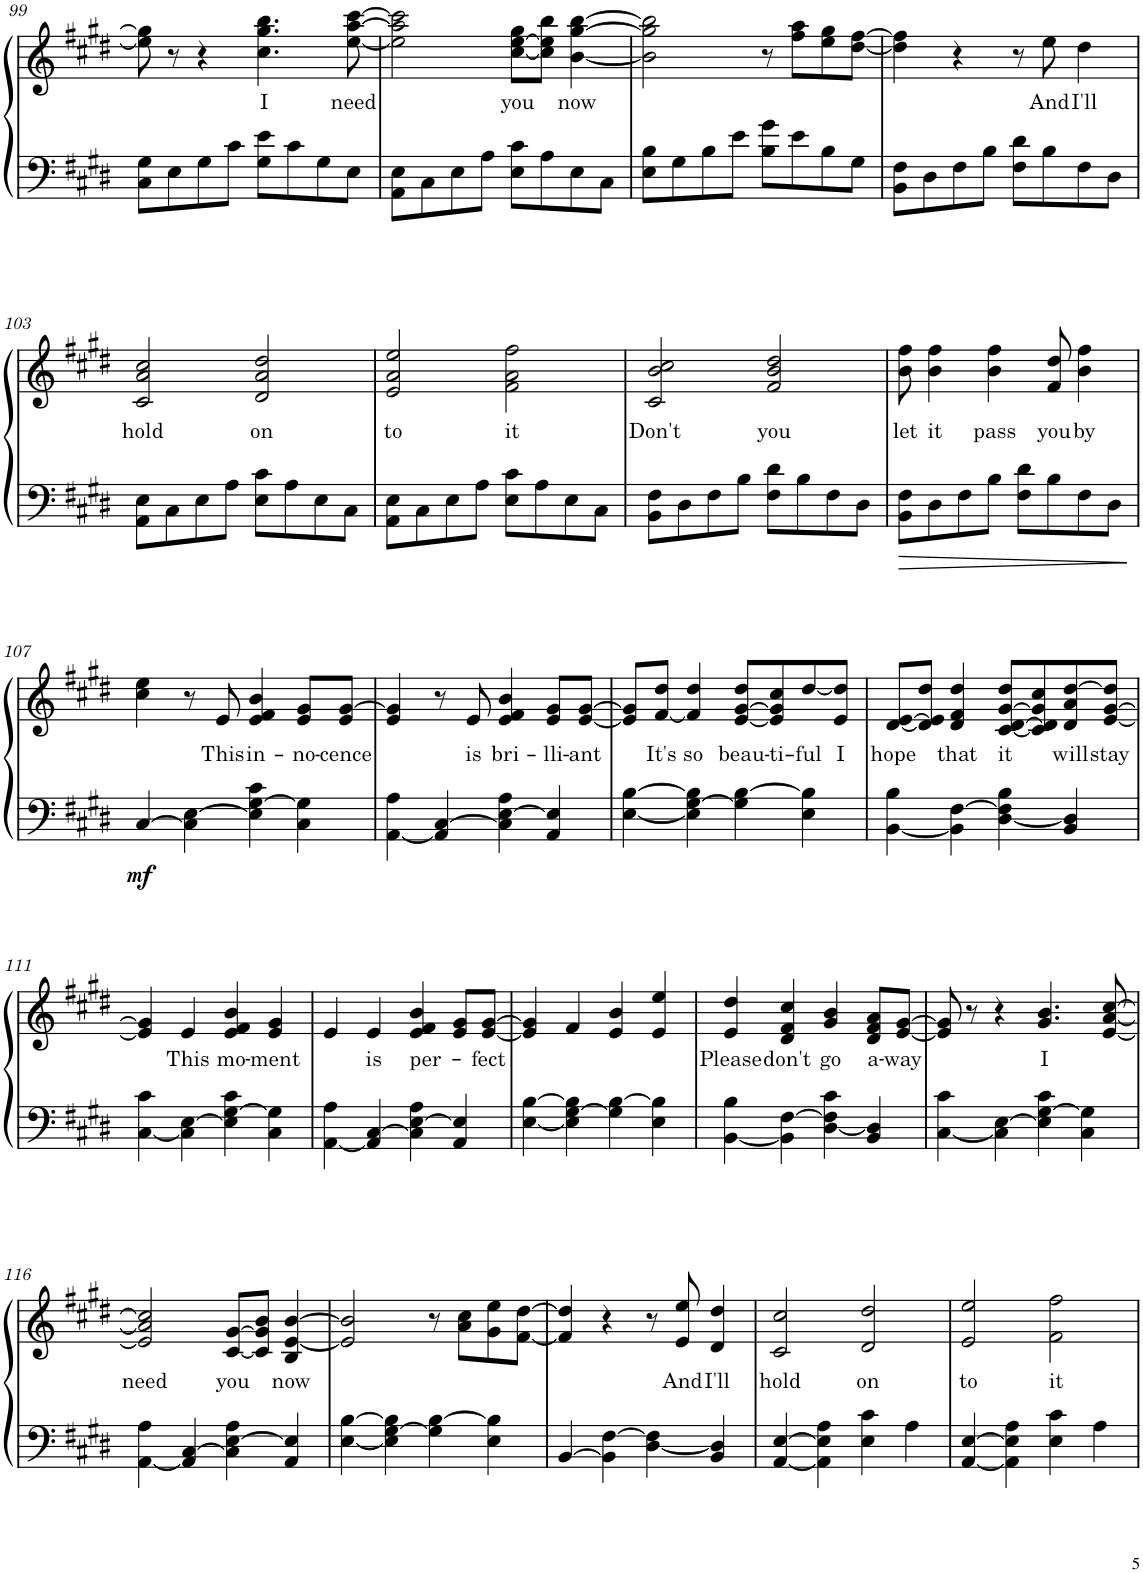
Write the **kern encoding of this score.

**kern	**kern	**text	**dynam
*part1	*part1	*part1	*part1
*staff2	*staff1	*staff1	*staff1/2
*I"Piano	*	*	*
*I'Pno.	*	*	*
!!LO:PB:g=z
*clefF4	*clefG2	*	*
*k[f#c#g#d#]	*k[f#c#g#d#]	*	*
*M4/4	*M4/4	*	*
=99	=99	=99	=99
8C#\ 8G#\L	8ee\] 8gg#\]	.	.
8E\	8r	.	.
8G#\	4r	.	.
8c#\J	.	.	.
!	!	!LO:LY:b	!
8G#\ 8e\L	4.cc#\ 4.gg#\ 4.bb\	I	.
8c#\	.	.	.
8G#\	.	.	.
!	!	!LO:LY:b	!
8E\J	[8ee\ [8aa\ [8ccc#\	need	.
=100	=100	=100	=100
8AA\ 8E\L	2ee\] 2aa\] 2ccc#\]	.	.
8C#\	.	.	.
8E\	.	.	.
8A\J	.	.	.
!	!	!LO:LY:b	!
8E\ 8c#\L	[8cc#\ [8ee\ 8gg#\L	you	.
8A\	8cc#\] 8ee\] 8bb\J	.	.
!	!	!LO:LY:b	!
8E\	[4b\ [4gg#\ [4bb\	now	.
8C#\J	.	.	.
=101	=101	=101	=101
8E\ 8B\L	2b\] 2gg#\] 2bb\]	.	.
8G#\	.	.	.
8B\	.	.	.
8e\J	.	.	.
8B\ 8g#\L	8r	.	.
8e\	8ff#\ 8aa\L	.	.
8B\	8ee\ 8gg#\	.	.
8G#\J	[8dd#\ [8ff#\J	.	.
=102	=102	=102	=102
8BB\ 8F#\L	4dd#\] 4ff#\]	.	.
8D#\	.	.	.
8F#\	4r	.	.
8B\J	.	.	.
8F#\ 8d#\L	8r	.	.
!	!	!LO:LY:b	!
8B\	8ee\	And	.
!	!	!LO:LY:b	!
8F#\	4dd#\	I'll	.
8D#\J	.	.	.
!!LO:LB:g=z
=103	=103	=103	=103
!	!	!LO:LY:b	!
8AA\ 8E\L	2c#/ 2a/ 2cc#/	hold	.
8C#\	.	.	.
8E\	.	.	.
8A\J	.	.	.
!	!	!LO:LY:b	!
8E\ 8c#\L	2d#/ 2a/ 2dd#/	on	.
8A\	.	.	.
8E\	.	.	.
8C#\J	.	.	.
=104	=104	=104	=104
!	!	!LO:LY:b	!
8AA\ 8E\L	2e/ 2a/ 2ee/	to	.
8C#\	.	.	.
8E\	.	.	.
8A\J	.	.	.
!	!	!LO:LY:b	!
8E\ 8c#\L	2f#\ 2a\ 2ff#\	it	.
8A\	.	.	.
8E\	.	.	.
8C#\J	.	.	.
=105	=105	=105	=105
!	!	!LO:LY:b	!
8BB\ 8F#\L	2c#/ 2b/ 2cc#/	Don't	.
8D#\	.	.	.
8F#\	.	.	.
8B\J	.	.	.
!	!	!LO:LY:b	!
8F#\ 8d#\L	2f#/ 2b/ 2dd#/	you	.
8B\	.	.	.
8F#\	.	.	.
8D#\J	.	.	.
=106	=106	=106	=106
!	!	!LO:LY:b	!
8BB\ 8F#\L	8b\ 8ff#\	let	.
!	!	!LO:LY:b	!
8D#\	4b\ 4ff#\	it	.
8F#\	.	.	.
!	!	!LO:LY:b	!
8B\J	4b\ 4ff#\	pass	.
8F#\ 8d#\L	.	.	.
!	!	!LO:LY:b	!
8B\	8f#/ 8dd#/	you	.
!	!	!LO:LY:b	!
8F#\	4b\ 4ff#\	by	.
8D#\J	.	.	.
!!LO:LB:g=z
=107	=107	=107	=107
!	!	!	!LO:DY:b=2
[4C#/	4cc#\ 4ee\	.	mf
4C#\] [4E\	8r	.	.
!	!	!LO:LY:b	!
.	8e/	This	.
!	!	!LO:LY:b	!
4E\] [4G#\ 4c#\	4e/ 4f#/ 4b/	in-	.
!	!	!LO:LY:b	!
4C#\ 4G#\]	8e/ 8g#/L	-no-	.
!	!	!LO:LY:b	!
.	8e/ [8g#/J	-cence	.
=108	=108	=108	=108
[4AA\ 4A\	4e/ 4g#/]	.	.
4AA/] [4C#/	8r	.	.
!	!	!LO:LY:b	!
.	8e/	is	.
!	!	!LO:LY:b	!
4C#\] [4E\ 4A\	4e/ 4f#/ 4b/	bri-	.
!	!	!LO:LY:b	!
4AA/ 4E/]	8e/ 8g#/L	-lli-	.
!	!	!LO:LY:b	!
.	[8e/ [8g#/J	-ant	.
=109	=109	=109	=109
[4E\ [4B\	8e/] 8g#/]L	.	.
!	!	!LO:LY:b	!
.	[8f#/ 8dd#/J	It's	.
!	!	!LO:LY:b	!
4E\] [4G#\ 4B\]	4f#/] 4dd#/	so	.
!	!	!LO:LY:b	!
4G#\] [4B\	[8e/ [8g#/ 8dd#/L	beau-	.
!	!	!LO:LY:b	!
.	8e/] 8g#/] 8cc#/	-ti-	.
!	!	!LO:LY:b	!
4E\ 4B\]	[8dd#/	-ful	.
!	!	!LO:LY:b	!
.	8e/ 8dd#/]J	I	.
=110	=110	=110	=110
!	!	!LO:LY:b	!
[4BB\ 4B\	[8d#/ [8e/L	hope	.
.	8d#/] 8e/] 8dd#/J	.	.
!	!	!LO:LY:b	!
4BB\] [4F#\	4d#/ 4f#/ 4dd#/	that	.
!	!	!LO:LY:b	!
[4D#\ 4F#\] 4B\	[8c#/ [8d#/ [8g#/ 8dd#/L	it	.
.	8c#/] 8d#/] 8g#/] 8cc#/	.	.
!	!	!LO:LY:b	!
4BB/ 4D#/]	8d#/ 8a/ [8dd#/	will	.
!	!	!LO:LY:b	!
.	[8e/ [8g#/ 8dd#/]J	stay	.
!!LO:LB:g=z
=111	=111	=111	=111
[4C#\ 4c#\	4e/] 4g#/]	.	.
!	!	!LO:LY:b	!
4C#\] [4E\	4e/	This	.
!	!	!LO:LY:b	!
4E\] [4G#\ 4c#\	4e/ 4f#/ 4b/	mo-	.
!	!	!LO:LY:b	!
4C#\ 4G#\]	4e/ 4g#/	-ment	.
=112	=112	=112	=112
[4AA\ 4A\	4e/	.	.
!	!	!LO:LY:b	!
4AA/] [4C#/	4e/	is	.
!	!	!LO:LY:b	!
4C#\] [4E\ 4A\	4e/ 4f#/ 4b/	per-	.
4AA/ 4E/]	8e/ 8g#/L	.	.
!	!	!LO:LY:b	!
.	[8e/ [8g#/J	-fect	.
=113	=113	=113	=113
[4E\ [4B\	4e/] 4g#/]	.	.
4E\] [4G#\ 4B\]	4f#/	.	.
4G#\] [4B\	4e/ 4b/	.	.
4E\ 4B\]	4e/ 4ee/	.	.
=114	=114	=114	=114
!	!	!LO:LY:b	!
[4BB\ 4B\	4e/ 4dd#/	Please	.
!	!	!LO:LY:b	!
4BB\] [4F#\	4d#/ 4f#/ 4cc#/	don't	.
!	!	!LO:LY:b	!
[4D#\ 4F#\] 4c#\	4g#/ 4b/	go	.
!	!	!LO:LY:b	!
4BB/ 4D#/]	8d#/ 8f#/ 8a/L	a-	.
!	!	!LO:LY:b	!
.	[8e/ [8g#/J	-way	.
=115	=115	=115	=115
[4C#\ 4c#\	8e/] 8g#/]	.	.
.	8r	.	.
4C#\] [4E\	4r	.	.
!	!	!LO:LY:b	!
4E\] [4G#\ 4c#\	4.g#/ 4.b/	I	.
4C#\ 4G#\]	.	.	.
.	[8e/ [8a/ [8cc#/	.	.
!!LO:LB:g=z
=116	=116	=116	=116
!	!	!LO:LY:b	!
[4AA\ 4A\	2e/] 2a/] 2cc#/]	need	.
4AA/] [4C#/	.	.	.
!	!	!LO:LY:b	!
4C#\] [4E\ 4A\	[8c#/ [8g#/L	you	.
.	8c#/] 8g#/] 8b/J	.	.
!	!	!LO:LY:b	!
4AA/ 4E/]	4B/ [4e/ [4b/	now	.
=117	=117	=117	=117
[4E\ [4B\	2e/] 2b/]	.	.
4E\] [4G#\ 4B\]	.	.	.
4G#\] [4B\	8r	.	.
.	8a\ 8cc#\L	.	.
4E\ 4B\]	8g#\ 8ee\	.	.
.	[8f#\ [8dd#\J	.	.
=118	=118	=118	=118
[4BB/	4f#/] 4dd#/]	.	.
4BB\] [4F#\	4r	.	.
[4D#\ 4F#\]	8r	.	.
!	!	!LO:LY:b	!
.	8e/ 8ee/	And	.
!	!	!LO:LY:b	!
4BB/ 4D#/]	4d#/ 4dd#/	I'll	.
=119	=119	=119	=119
!	!	!LO:LY:b	!
[4AA/ [4E/	2c#/ 2cc#/	hold	.
4AA\] 4E\] 4A\	.	.	.
!	!	!LO:LY:b	!
4E\ 4c#\	2d#/ 2dd#/	on	.
4A\	.	.	.
=120	=120	=120	=120
!	!	!LO:LY:b	!
[4AA/ [4E/	2e/ 2ee/	to	.
4AA\] 4E\] 4A\	.	.	.
!	!	!LO:LY:b	!
4E\ 4c#\	2f#\ 2ff#\	it	.
4A\	.	.	.
=	=	=	=
*-	*-	*-	*-
